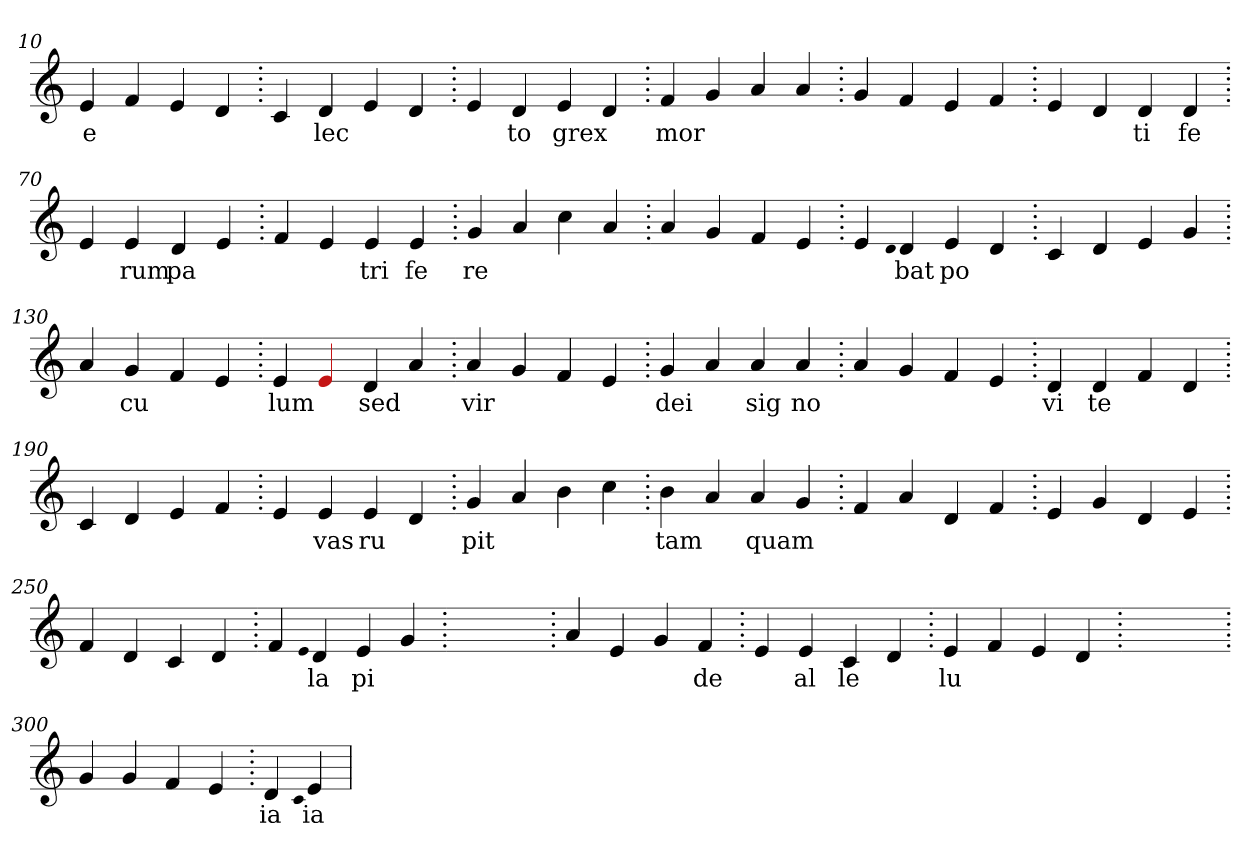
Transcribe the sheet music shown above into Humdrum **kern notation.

**kern	**text
*part1	*part1
*staff1	*staff1
*clefG2	*
=10.	=10.
4e	e
4f	.
4e	.
4d	.
=20.	=20.
4c	.
4d	lec
4e	.
4d	.
=30.	=30.
4e	.
4d	to
4e	grex
4d	.
=40.	=40.
4f	mor
4g	.
4a	.
4a	.
=50.	=50.
4g	.
4f	.
4e	.
4f	.
=60.	=60.
4e	.
4d	.
4d	ti
4d	fe
=70.	=70.
4e	.
4e	rum
4d	pa
4e	.
=80.	=80.
4f	.
4e	.
4e	tri
4e	fe
=90.	=90.
4g	re
4a	.
4cc	.
4a	.
=100.	=100.
4a	.
4g	.
4f	.
4e	.
=110.	=110.
4e	.
qqd	.
4d	bat
4e	po
4d	.
=120.	=120.
4c	.
4d	.
4e	.
4g	.
=130.	=130.
4a	.
4g	cu
4f	.
4e	.
=140.	=140.
4e	lum
4Re	.
4d	sed
4a	.
=150.	=150.
4a	vir
4g	.
4f	.
4e	.
=160.	=160.
4g	dei
4a	.
4a	sig
4a	no
=170.	=170.
4a	.
4g	.
4f	.
4e	.
=180.	=180.
4d	vi
4d	te
4f	.
4d	.
=190.	=190.
4c	.
4d	.
4e	.
4f	.
=200.	=200.
4e	.
4e	vas
4e	ru
4d	.
=210.	=210.
4g	pit
4a	.
4b	.
4cc	.
=220.	=220.
4b	tam
4a	.
4a	quam
4g	.
=230.	=230.
4f	.
4a	.
4d	.
4f	.
=240.	=240.
4e	.
4g	.
4d	.
4e	.
=250.	=250.
4f	.
4d	.
4c	.
4d	.
=260.	=260.
4f	.
qqe	.
4d	la
4e	pi
4g	.
=270.	=270.
1ryy	.
=270.	=270.
4a	.
4e	.
4g	.
4f	de
=280.	=280.
4e	.
4e	al
4c	le
4d	.
=290.	=290.
4e	lu
4f	.
4e	.
4d	.
=300.	=300.
1ryy	.
=300.	=300.
4g	.
4g	.
4f	.
4e	.
=310.	=310.
4d	ia
qqc	.
4e	ia
=	=
*-	*-
